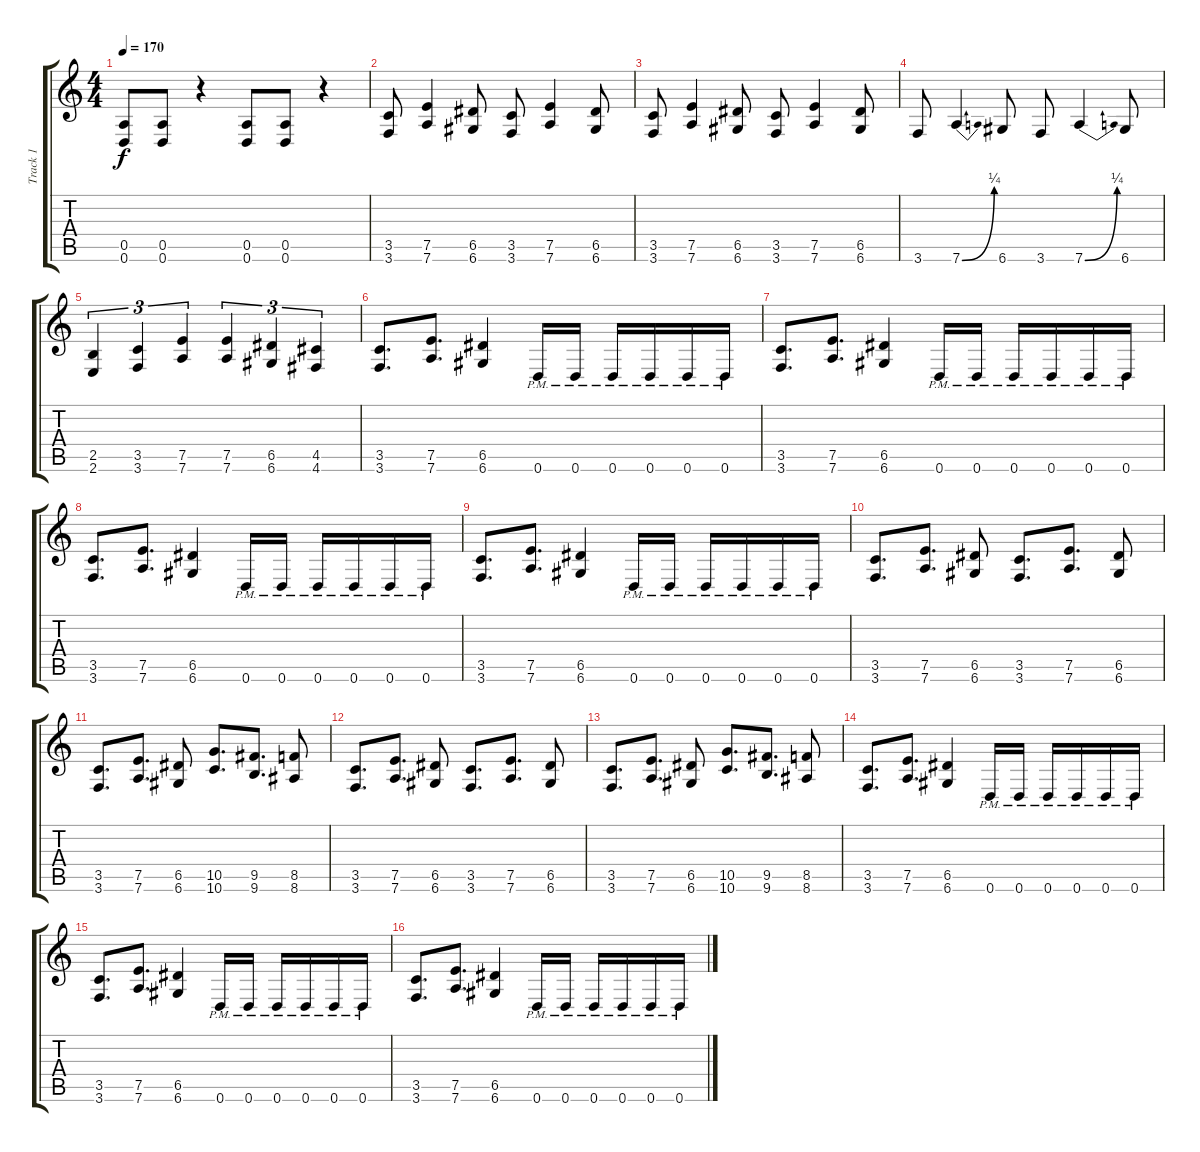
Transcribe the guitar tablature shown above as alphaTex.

\track ("Track 1" "Track 1") {instrument overdrivenguitar}
\staff {score tabs}
\tuning (E4 B3 G3 D3 A2 D2) {hide}
\ts (4 4)
\tempo 170
\clef g2
\ks c
(0.5 0.6).8{dy f} (0.5 0.6).8 r.4 (0.5 0.6).8 (0.5 0.6).8 r.4 |
(3.5 3.6).8 (7.5 7.6).4 (6.5 6.6).8 (3.5 3.6).8 (7.5 7.6).4 (6.5 6.6).8 |
(3.5 3.6).8 (7.5 7.6).4 (6.5 6.6).8 (3.5 3.6).8 (7.5 7.6).4 (6.5 6.6).8 |
3.6.8 7.6{be (bend 0 0 60 1)}.4 6.6.8 3.6.8 7.6{be (bend 0 0 60 1)}.4 6.6.8 |
(2.5 2.6).4{tu (3 2)} (3.5 3.6).4{tu (3 2)} (7.5 7.6).4{tu (3 2)} (7.5 7.6).4{tu (3 2)} (6.5 6.6).4{tu (3 2)} (4.5 4.6).4{tu (3 2)} |
(3.5 3.6).8{d} (7.5 7.6).8{d} (6.5 6.6).4 0.6{pm}.16 0.6{pm}.16 0.6{pm}.16 0.6{pm}.16 0.6{pm}.16 0.6{pm}.16 |
(3.5 3.6).8{d} (7.5 7.6).8{d} (6.5 6.6).4 0.6{pm}.16 0.6{pm}.16 0.6{pm}.16 0.6{pm}.16 0.6{pm}.16 0.6{pm}.16 |
(3.5 3.6).8{d} (7.5 7.6).8{d} (6.5 6.6).4 0.6{pm}.16 0.6{pm}.16 0.6{pm}.16 0.6{pm}.16 0.6{pm}.16 0.6{pm}.16 |
(3.5 3.6).8{d} (7.5 7.6).8{d} (6.5 6.6).4 0.6{pm}.16 0.6{pm}.16 0.6{pm}.16 0.6{pm}.16 0.6{pm}.16 0.6{pm}.16 |
(3.5 3.6).8{d} (7.5 7.6).8{d} (6.5 6.6).8 (3.5 3.6).8{d} (7.5 7.6).8{d} (6.5 6.6).8 |
(3.5 3.6).8{d} (7.5 7.6).8{d} (6.5 6.6).8 (10.5 10.6).8{d} (9.5 9.6).8{d} (8.5 8.6).8 |
(3.5 3.6).8{d} (7.5 7.6).8{d} (6.5 6.6).8 (3.5 3.6).8{d} (7.5 7.6).8{d} (6.5 6.6).8 |
(3.5 3.6).8{d} (7.5 7.6).8{d} (6.5 6.6).8 (10.5 10.6).8{d} (9.5 9.6).8{d} (8.5 8.6).8 |
(3.5 3.6).8{d} (7.5 7.6).8{d} (6.5 6.6).4 0.6{pm}.16 0.6{pm}.16 0.6{pm}.16 0.6{pm}.16 0.6{pm}.16 0.6{pm}.16 |
(3.5 3.6).8{d} (7.5 7.6).8{d} (6.5 6.6).4 0.6{pm}.16 0.6{pm}.16 0.6{pm}.16 0.6{pm}.16 0.6{pm}.16 0.6{pm}.16 |
(3.5 3.6).8{d} (7.5 7.6).8{d} (6.5 6.6).4 0.6{pm}.16 0.6{pm}.16 0.6{pm}.16 0.6{pm}.16 0.6{pm}.16 0.6{pm}.16
